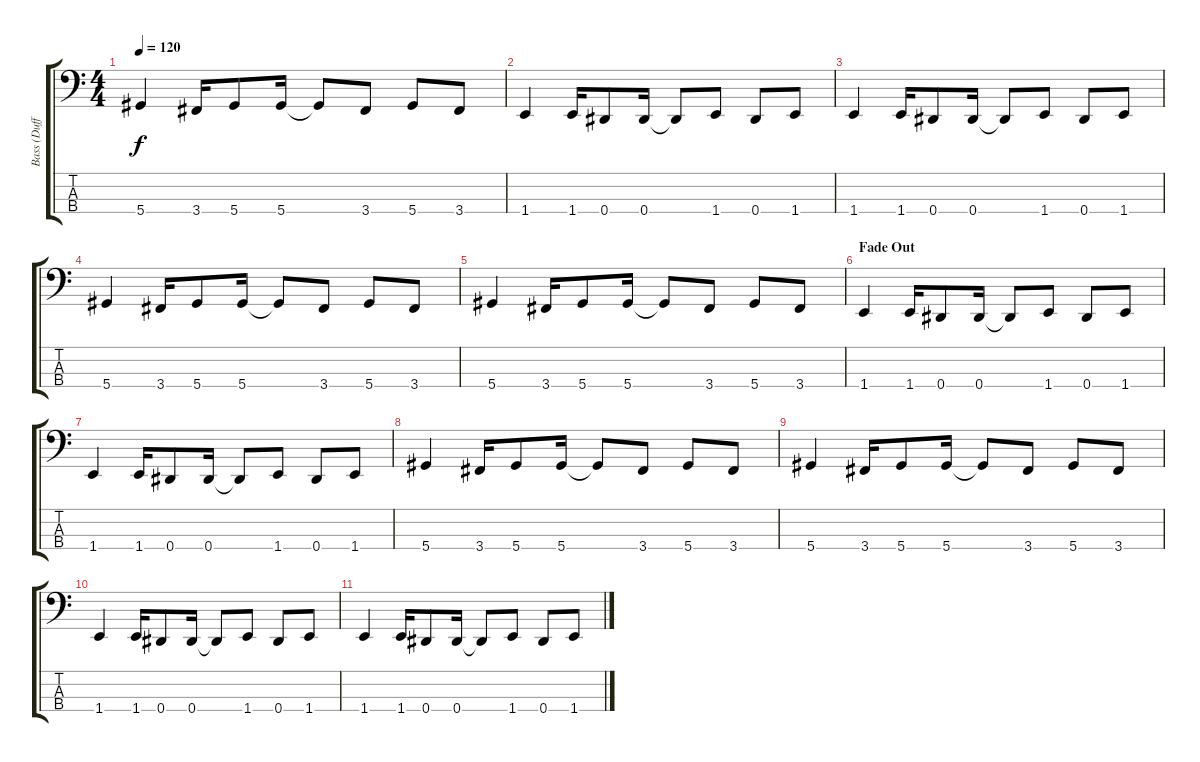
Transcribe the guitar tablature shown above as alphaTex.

\track ("Bass (Duff)" "Bass (Duff") {instrument electricbasspick}
\staff {score tabs}
\tuning (Gb2 Db2 Ab1 Eb1) {hide}
\ts (4 4)
\tempo 120
\clef f4
\ks c
5.4.4{dy f} 3.4.16 5.4.8 5.4.16 5.4{t}.8 3.4.8 5.4.8 3.4.8 |
1.4.4 1.4.16 0.4.8 0.4.16 0.4{t}.8 1.4.8 0.4.8 1.4.8 |
1.4.4 1.4.16 0.4.8 0.4.16 0.4{t}.8 1.4.8 0.4.8 1.4.8 |
5.4.4 3.4.16 5.4.8 5.4.16 5.4{t}.8 3.4.8 5.4.8 3.4.8 |
5.4.4 3.4.16 5.4.8 5.4.16 5.4{t}.8 3.4.8 5.4.8 3.4.8 |
\section ("" "Fade Out")
1.4.4{volume 7} 1.4.16 0.4.8 0.4.16 0.4{t}.8 1.4.8 0.4.8 1.4.8 |
1.4.4 1.4.16 0.4.8 0.4.16 0.4{t}.8 1.4.8 0.4.8 1.4.8 |
5.4.4{volume 4} 3.4.16 5.4.8 5.4.16 5.4{t}.8 3.4.8 5.4.8 3.4.8 |
5.4.4 3.4.16 5.4.8 5.4.16 5.4{t}.8 3.4.8 5.4.8 3.4.8 |
1.4.4{volume 1} 1.4.16 0.4.8 0.4.16 0.4{t}.8 1.4.8 0.4.8 1.4.8 |
1.4.4 1.4.16 0.4.8 0.4.16 0.4{t}.8 1.4.8 0.4.8 1.4.8
